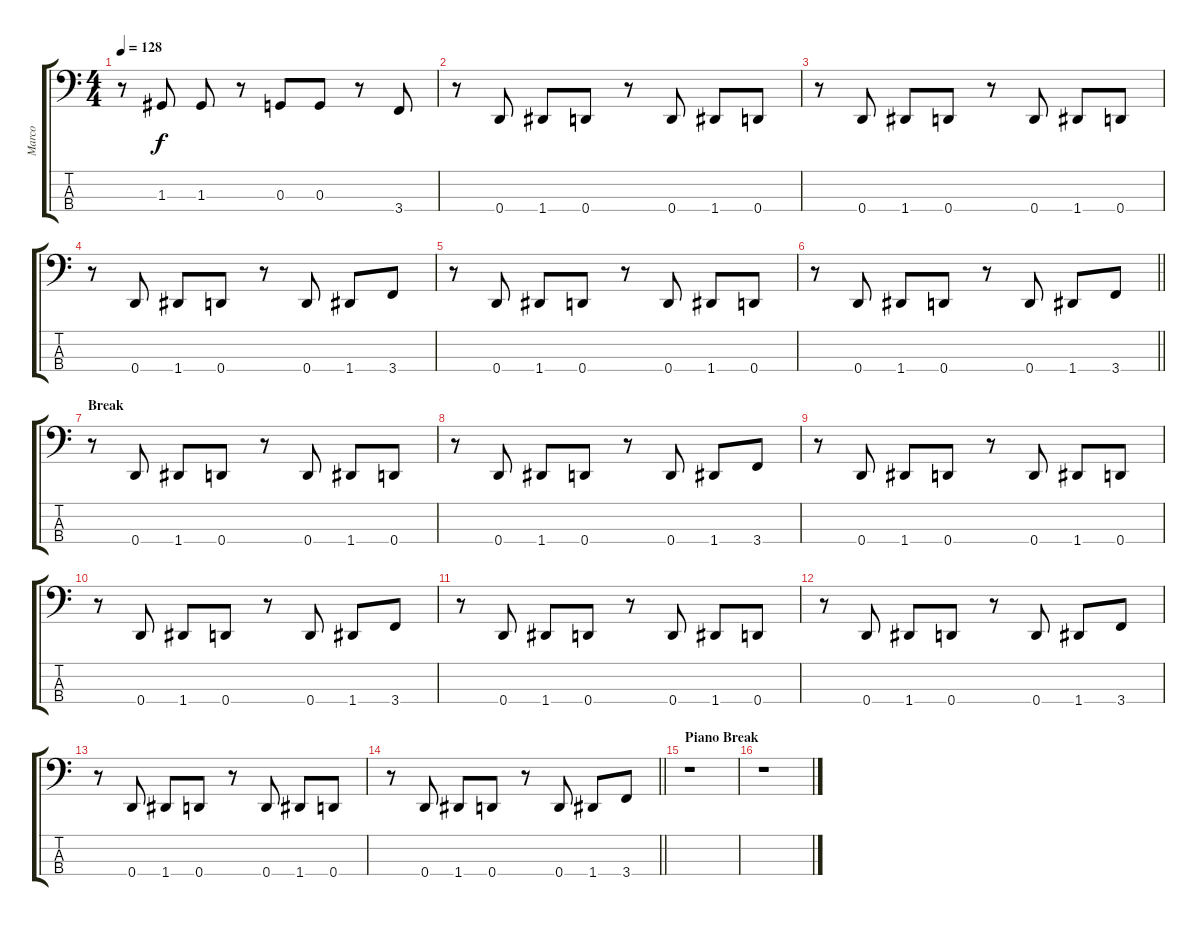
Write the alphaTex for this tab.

\track ("Marco" "Marco") {instrument electricbassfinger}
\staff {score tabs}
\tuning (F2 C2 G1 D1) {hide}
\ts (4 4)
\tempo 128
\clef f4
\ks c
r.8{dy f} 1.3.8 1.3.8 r.8 0.3.8 0.3.8 r.8 3.4.8 |
r.8 0.4.8 1.4.8 0.4.8 r.8 0.4.8 1.4.8 0.4.8 |
r.8 0.4.8 1.4.8 0.4.8 r.8 0.4.8 1.4.8 0.4.8 |
r.8 0.4.8 1.4.8 0.4.8 r.8 0.4.8 1.4.8 3.4.8 |
r.8 0.4.8 1.4.8 0.4.8 r.8 0.4.8 1.4.8 0.4.8 |
\barLineRight lightlight
r.8 0.4.8 1.4.8 0.4.8 r.8 0.4.8 1.4.8 3.4.8 |
\section ("" "Break")
r.8 0.4.8 1.4.8 0.4.8 r.8 0.4.8 1.4.8 0.4.8 |
r.8 0.4.8 1.4.8 0.4.8 r.8 0.4.8 1.4.8 3.4.8 |
r.8 0.4.8 1.4.8 0.4.8 r.8 0.4.8 1.4.8 0.4.8 |
r.8 0.4.8 1.4.8 0.4.8 r.8 0.4.8 1.4.8 3.4.8 |
r.8 0.4.8 1.4.8 0.4.8 r.8 0.4.8 1.4.8 0.4.8 |
r.8 0.4.8 1.4.8 0.4.8 r.8 0.4.8 1.4.8 3.4.8 |
r.8 0.4.8 1.4.8 0.4.8 r.8 0.4.8 1.4.8 0.4.8 |
\barLineRight lightlight
r.8 0.4.8 1.4.8 0.4.8 r.8 0.4.8 1.4.8 3.4.8 |
\section ("" "Piano Break")
r.1 |
r.1
